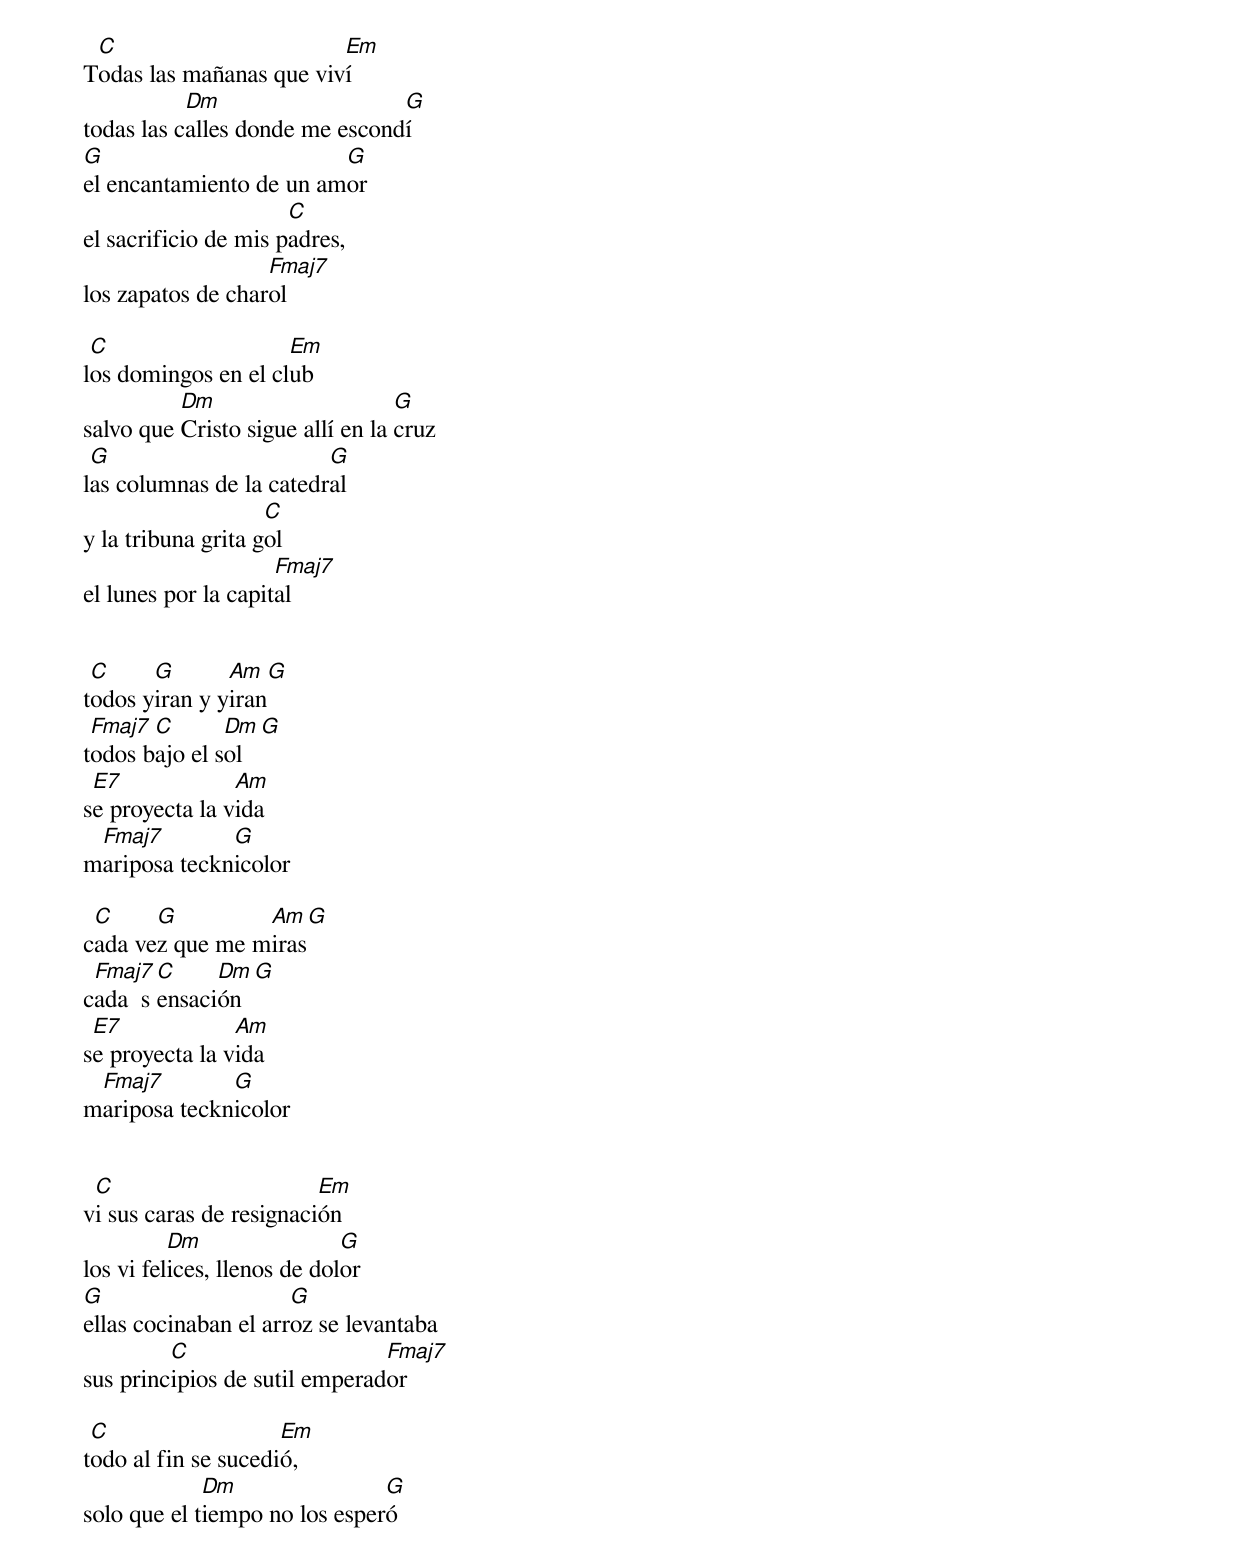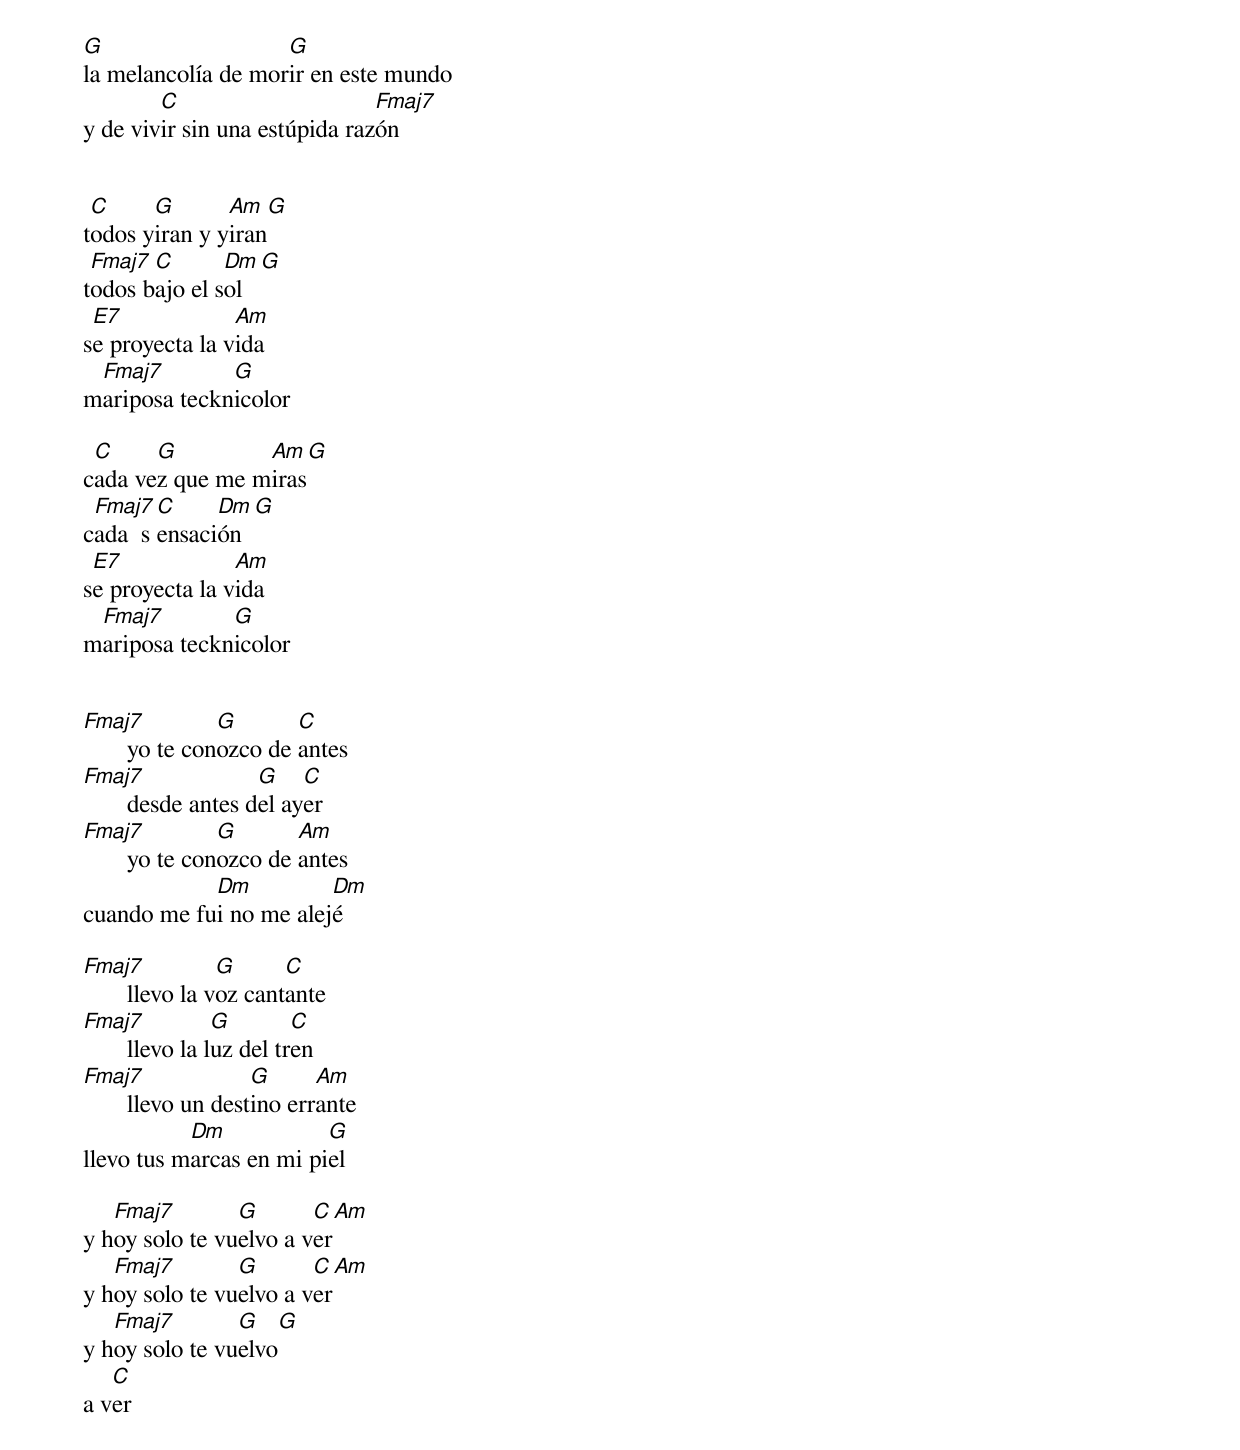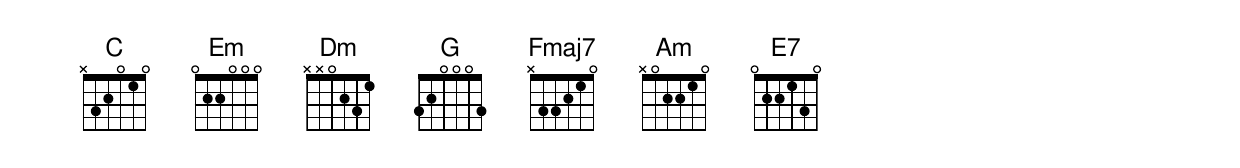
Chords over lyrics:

 C                       Em
Todas las mañanas que viví
           Dm                   G
todas las calles donde me escondí
G                        G
el encantamiento de un amor
                      C
el sacrificio de mis padres,
                   Fmaj7
los zapatos de charol

 C                   Em
los domingos en el club
          Dm                      G
salvo que Cristo sigue allí en la cruz
 G                       G
las columnas de la catedral
                    C
y la tribuna grita gol
                     Fmaj7
el lunes por la capital


 C     G       Am   G
todos yiran y yiran
 Fmaj7 C       Dm   G
todos bajo el sol
 E7             Am
se proyecta la vida
 Fmaj7        G
mariposa tecknicolor

 C     G         Am  G
cada vez que me miras
 Fmaj7 C     Dm  G
cada  sensación
 E7             Am
se proyecta la vida
 Fmaj7        G
mariposa tecknicolor


 C                       Em
vi sus caras de resignación
          Dm                 G
los vi felices, llenos de dolor
G                     G
ellas cocinaban el arroz se levantaba
         C                     Fmaj7
sus principios de sutil emperador

 C                   Em
todo al fin se sucedió,
             Dm                G
solo que el tiempo no los esperó
G                   G
la melancolía de morir en este mundo
        C                      Fmaj7
y de vivir sin una estúpida razón


 C     G       Am   G
todos yiran y yiran
 Fmaj7 C       Dm   G
todos bajo el sol
 E7             Am
se proyecta la vida
 Fmaj7        G
mariposa tecknicolor

 C     G         Am  G
cada vez que me miras
 Fmaj7 C     Dm  G
cada  sensación
 E7             Am
se proyecta la vida
 Fmaj7        G
mariposa tecknicolor


Fmaj7           G       C
       yo te conozco de antes
Fmaj7               G    C
       desde antes del ayer
Fmaj7           G       Am
       yo te conozco de antes
            Dm          Dm
cuando me fui no me alejé

Fmaj7            G      C
       llevo la voz cantante
Fmaj7            G        C
       llevo la luz del tren
Fmaj7               G      Am
       llevo un destino errante
           Dm            G
llevo tus marcas en mi piel

   Fmaj7        G       C   Am
y hoy solo te vuelvo a ver
   Fmaj7        G       C   Am
y hoy solo te vuelvo a ver
   Fmaj7        G    G
y hoy solo te vuelvo
   C
a ver
